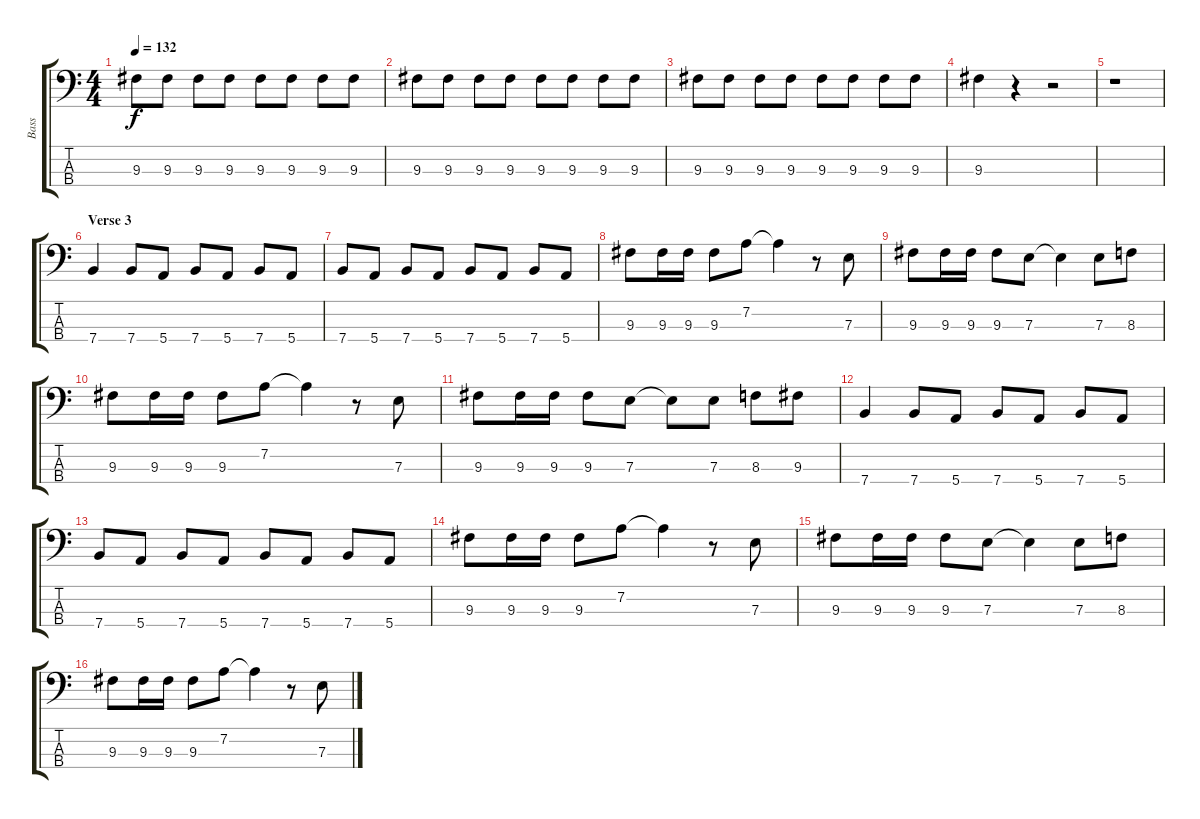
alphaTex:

\track ("Bass" "Bass") {instrument electricbasspick}
\staff {score tabs}
\tuning (G2 D2 A1 E1) {hide}
\ts (4 4)
\tempo 132
\clef f4
\ks c
9.3.8{dy f} 9.3.8 9.3.8 9.3.8 9.3.8 9.3.8 9.3.8 9.3.8 |
9.3.8 9.3.8 9.3.8 9.3.8 9.3.8 9.3.8 9.3.8 9.3.8 |
9.3.8 9.3.8 9.3.8 9.3.8 9.3.8 9.3.8 9.3.8 9.3.8 |
9.3.4 r.4 r.2 |
r.1 |
\section ("" "Verse 3")
7.4.4 7.4.8 5.4.8 7.4.8 5.4.8 7.4.8 5.4.8 |
7.4.8 5.4.8 7.4.8 5.4.8 7.4.8 5.4.8 7.4.8 5.4.8 |
9.3.8 9.3.16 9.3.16 9.3.8 7.2.8 7.2{t}.4 r.8 7.3.8 |
9.3.8 9.3.16 9.3.16 9.3.8 7.3.8 7.3{t}.4 7.3.8 8.3.8 |
9.3.8 9.3.16 9.3.16 9.3.8 7.2.8 7.2{t}.4 r.8 7.3.8 |
9.3.8 9.3.16 9.3.16 9.3.8 7.3.8 7.3{t}.8 7.3.8 8.3.8 9.3.8 |
7.4.4 7.4.8 5.4.8 7.4.8 5.4.8 7.4.8 5.4.8 |
7.4.8 5.4.8 7.4.8 5.4.8 7.4.8 5.4.8 7.4.8 5.4.8 |
9.3.8 9.3.16 9.3.16 9.3.8 7.2.8 7.2{t}.4 r.8 7.3.8 |
9.3.8 9.3.16 9.3.16 9.3.8 7.3.8 7.3{t}.4 7.3.8 8.3.8 |
9.3.8 9.3.16 9.3.16 9.3.8 7.2.8 7.2{t}.4 r.8 7.3.8
